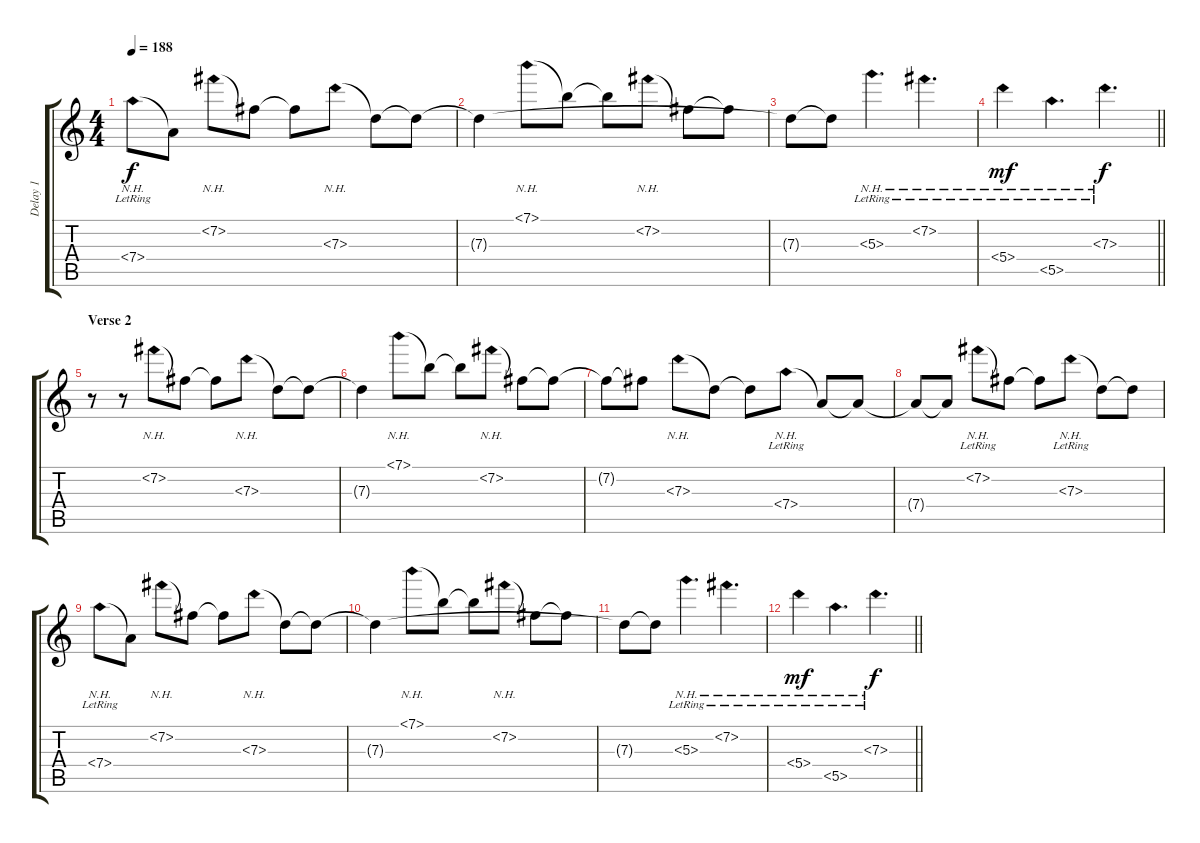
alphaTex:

\track ("Delay 1" "Delay 1") {instrument electricguitarclean}
\staff {score tabs}
\tuning (E4 B3 G3 D3 A2 E2) {hide}
\ts (4 4)
\tempo 188
\clef g2
\ks c
7.4{nh lr}.8{dy f} 7.4{t}.8 7.2{nh}.8 7.2{t}.8 7.2{t}.8 7.3{nh}.8 7.3{t}.8 7.3{t}.8 |
7.3{t}.4 7.1{nh}.8{instrument electricguitarclean} 7.1{t}.8 7.1{t}.8 7.2{nh}.8 7.2{t}.8 7.2{t}.8 |
7.3{t}.8 7.3{t}.8 5.3{nh lr}.4{d} 7.2{nh lr}.4{d} |
\barLineRight lightlight
5.4{nh lr}.4{dy mf} 5.5{nh lr}.4{d} 7.3{nh lr}.4{d dy f} |
\section ("" "Verse 2")
r.8{instrument electricguitarclean} r.8 7.2{nh}.8 7.2{t}.8 7.2{t}.8 7.3{nh}.8 7.3{t}.8 7.3{t}.8 |
7.3{t}.4 7.1{nh}.8{instrument electricguitarclean} 7.1{t}.8 7.1{t}.8 7.2{nh}.8 7.2{t}.8 7.2{t}.8 |
7.2{t}.8 7.2{t}.8 7.3{nh}.8 7.3{t}.8 7.3{t}.8 7.4{nh lr}.8 7.4{t}.8 7.4{t}.8 |
7.4{t}.8 7.4{t}.8 7.2{nh lr}.8{instrument electricguitarclean} 7.2{t}.8 7.2{t}.8 7.3{nh lr}.8 7.3{t}.8 7.3{t}.8 |
7.4{nh lr}.8 7.4{t}.8 7.2{nh}.8 7.2{t}.8 7.2{t}.8 7.3{nh}.8 7.3{t}.8 7.3{t}.8 |
7.3{t}.4 7.1{nh}.8{instrument electricguitarclean} 7.1{t}.8 7.1{t}.8 7.2{nh}.8 7.2{t}.8 7.2{t}.8 |
7.3{t}.8 7.3{t}.8 5.3{nh lr}.4{d} 7.2{nh lr}.4{d} |
\barLineRight lightlight
5.4{nh lr}.4{dy mf} 5.5{nh lr}.4{d} 7.3{nh lr}.4{d dy f}
